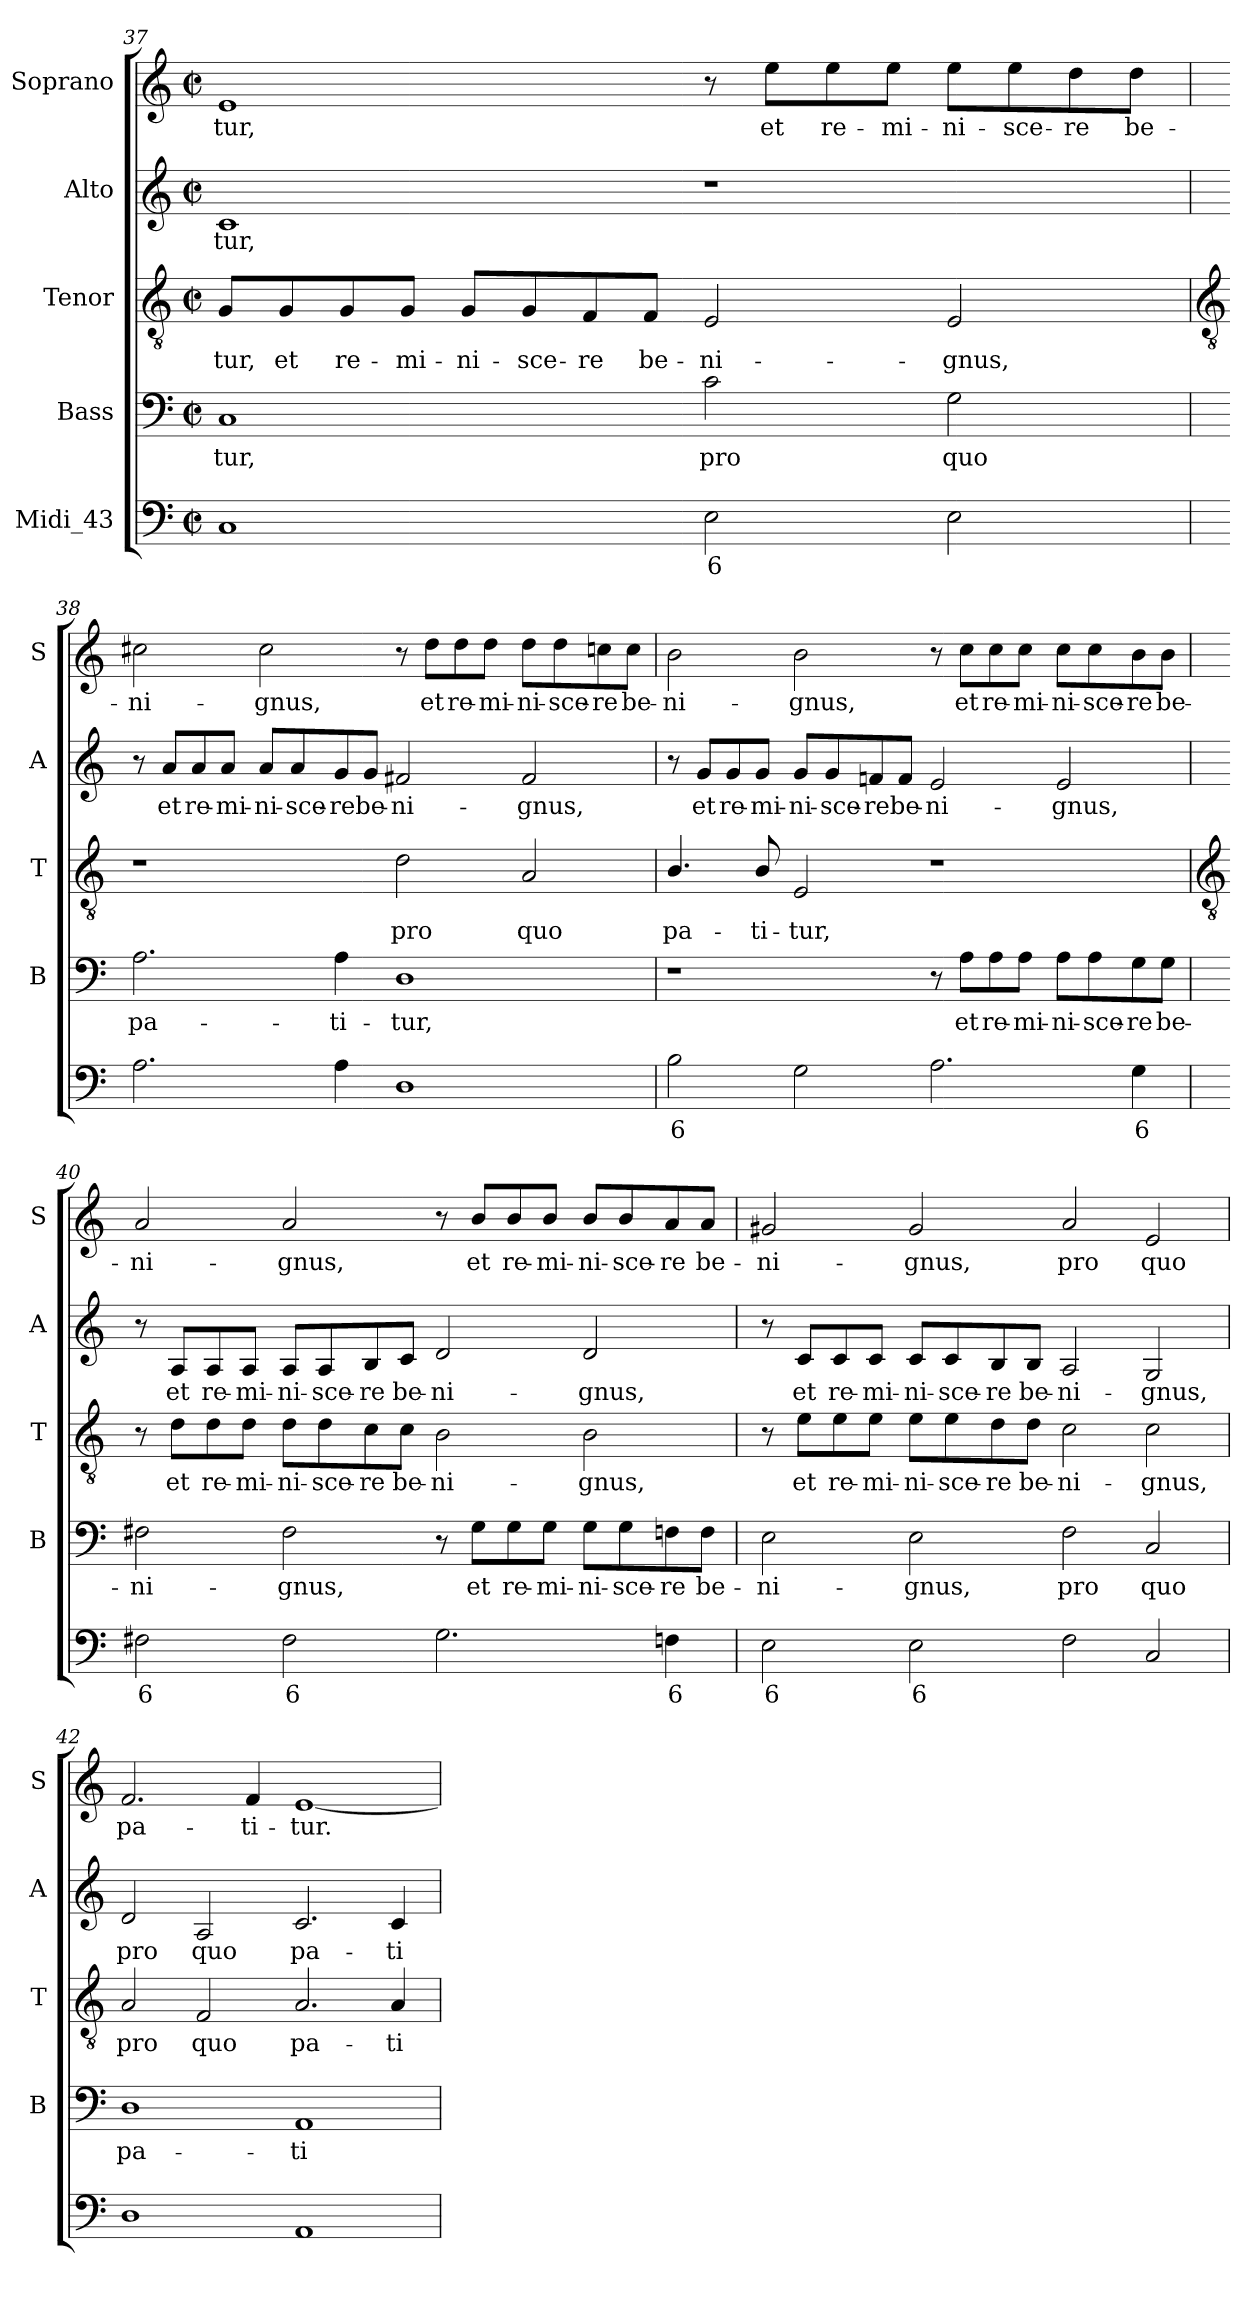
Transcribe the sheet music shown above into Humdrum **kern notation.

**kern	**text	**kern	**text	**kern	**text	**kern	**text	**kern	**text
*part5	*part5	*part4	*part4	*part3	*part3	*part2	*part2	*part1	*part1
*staff5	*staff5	*staff4	*staff4	*staff3	*staff3	*staff2	*staff2	*staff1	*staff1
*I"Midi_43	*	*I"Bass	*	*I"Tenor	*	*I"Alto	*	*I"Soprano	*
*	*	*I'B	*	*I'T	*	*I'A	*	*I'S	*
*clefF4	*	*clefF4	*	*clefGv2	*	*clefG2	*	*clefG2	*
*k[]	*	*k[]	*	*k[]	*	*k[]	*	*k[]	*
*C:	*	*C:	*	*C:	*	*C:	*	*C:	*
*M4/2	*	*M4/2	*	*M4/2	*	*M4/2	*	*M4/2	*
*met(c|)	*	*met(c|)	*	*met(c|)	*	*met(c|)	*	*met(c|)	*
=37	=37	=37	=37	=37	=37	=37	=37	=37	=37
!	!	!	!LO:LY:b	!	!LO:LY:b	!	!LO:LY:b	!	!LO:LY:b
1C	.	1C	-tur,	8G/L	-tur,	1c	-tur,	1e	-tur,
!	!	!	!	!	!LO:LY:b	!	!	!	!
.	.	.	.	8G/	et	.	.	.	.
!	!	!	!	!	!LO:LY:b	!	!	!	!
.	.	.	.	8G/	re-	.	.	.	.
!	!	!	!	!	!LO:LY:b	!	!	!	!
.	.	.	.	8G/J	-mi-	.	.	.	.
!	!	!	!	!	!LO:LY:b	!	!	!	!
.	.	.	.	8G/L	-ni-	.	.	.	.
!	!	!	!	!	!LO:LY:b	!	!	!	!
.	.	.	.	8G/	-sce-	.	.	.	.
!	!	!	!	!	!LO:LY:b	!	!	!	!
.	.	.	.	8F/	-re	.	.	.	.
!	!	!	!	!	!LO:LY:b	!	!	!	!
.	.	.	.	8F/J	be-	.	.	.	.
!	!LO:LY:b	!	!LO:LY:b	!	!LO:LY:b	!	!	!	!
2E	6	2c	pro	2E	-ni-	1r	.	8r	.
!	!	!	!	!	!	!	!	!	!LO:LY:b
.	.	.	.	.	.	.	.	8ee\L	et
!	!	!	!	!	!	!	!	!	!LO:LY:b
.	.	.	.	.	.	.	.	8ee\	re-
!	!	!	!	!	!	!	!	!	!LO:LY:b
.	.	.	.	.	.	.	.	8ee\J	-mi-
!	!	!	!LO:LY:b	!	!LO:LY:b	!	!	!	!LO:LY:b
2E	.	2G	quo	2E	-gnus,	.	.	8ee\L	-ni-
!	!	!	!	!	!	!	!	!	!LO:LY:b
.	.	.	.	.	.	.	.	8ee\	-sce-
!	!	!	!	!	!	!	!	!	!LO:LY:b
.	.	.	.	.	.	.	.	8dd\	-re
!	!	!	!	!	!	!	!	!	!LO:LY:b
.	.	.	.	.	.	.	.	8dd\J	be-
!!LO:LB:g=z
=38	=38	=38	=38	=38	=38	=38	=38	=38	=38
*	*	*	*	*clefGv2	*	*	*	*	*
!	!	!	!LO:LY:b	!	!	!	!	!	!LO:LY:b
2.A	.	2.A	pa-	1r	.	8r	.	2cc#X	-ni-
!	!	!	!	!	!	!	!LO:LY:b	!	!
.	.	.	.	.	.	8a/L	et	.	.
!	!	!	!	!	!	!	!LO:LY:b	!	!
.	.	.	.	.	.	8a/	re-	.	.
!	!	!	!	!	!	!	!LO:LY:b	!	!
.	.	.	.	.	.	8a/J	-mi-	.	.
!	!	!	!	!	!	!	!LO:LY:b	!	!LO:LY:b
.	.	.	.	.	.	8a/L	-ni-	2cc#	-gnus,
!	!	!	!	!	!	!	!LO:LY:b	!	!
.	.	.	.	.	.	8a/	-sce-	.	.
!	!	!	!LO:LY:b	!	!	!	!LO:LY:b	!	!
4A	.	4A	-ti-	.	.	8g/	-re	.	.
!	!	!	!	!	!	!	!LO:LY:b	!	!
.	.	.	.	.	.	8g/J	be-	.	.
!	!	!	!LO:LY:b	!	!LO:LY:b	!	!LO:LY:b	!	!
1D	.	1D	-tur,	2d	pro	2f#X	-ni-	8r	.
!	!	!	!	!	!	!	!	!	!LO:LY:b
.	.	.	.	.	.	.	.	8dd\L	et
!	!	!	!	!	!	!	!	!	!LO:LY:b
.	.	.	.	.	.	.	.	8dd\	re-
!	!	!	!	!	!	!	!	!	!LO:LY:b
.	.	.	.	.	.	.	.	8dd\J	-mi-
!	!	!	!	!	!LO:LY:b	!	!LO:LY:b	!	!LO:LY:b
.	.	.	.	2A	quo	2f#	-gnus,	8dd\L	-ni-
!	!	!	!	!	!	!	!	!	!LO:LY:b
.	.	.	.	.	.	.	.	8dd\	-sce-
!	!	!	!	!	!	!	!	!	!LO:LY:b
.	.	.	.	.	.	.	.	8ccn\	-re
!	!	!	!	!	!	!	!	!	!LO:LY:b
.	.	.	.	.	.	.	.	8cc\J	be-
=39	=39	=39	=39	=39	=39	=39	=39	=39	=39
!	!LO:LY:b	!	!	!	!LO:LY:b	!	!	!	!LO:LY:b
2B	6	1r	.	4.B/	pa-	8r	.	2b	-ni-
!	!	!	!	!	!	!	!LO:LY:b	!	!
.	.	.	.	.	.	8g/L	et	.	.
!	!	!	!	!	!	!	!LO:LY:b	!	!
.	.	.	.	.	.	8g/	re-	.	.
!	!	!	!	!	!LO:LY:b	!	!LO:LY:b	!	!
.	.	.	.	8B/	-ti-	8g/J	-mi-	.	.
!	!	!	!	!	!LO:LY:b	!	!LO:LY:b	!	!LO:LY:b
2G	.	.	.	2E	-tur,	8g/L	-ni-	2b	-gnus,
!	!	!	!	!	!	!	!LO:LY:b	!	!
.	.	.	.	.	.	8g/	-sce-	.	.
!	!	!	!	!	!	!	!LO:LY:b	!	!
.	.	.	.	.	.	8fn/	-re	.	.
!	!	!	!	!	!	!	!LO:LY:b	!	!
.	.	.	.	.	.	8f/J	be-	.	.
!	!	!	!	!	!	!	!LO:LY:b	!	!
2.A	.	8r	.	1r	.	2e	-ni-	8r	.
!	!	!	!LO:LY:b	!	!	!	!	!	!LO:LY:b
.	.	8A\L	et	.	.	.	.	8cc\L	et
!	!	!	!LO:LY:b	!	!	!	!	!	!LO:LY:b
.	.	8A\	re-	.	.	.	.	8cc\	re-
!	!	!	!LO:LY:b	!	!	!	!	!	!LO:LY:b
.	.	8A\J	-mi-	.	.	.	.	8cc\J	-mi-
!	!	!	!LO:LY:b	!	!	!	!LO:LY:b	!	!LO:LY:b
.	.	8A\L	-ni-	.	.	2e	-gnus,	8cc\L	-ni-
!	!	!	!LO:LY:b	!	!	!	!	!	!LO:LY:b
.	.	8A\	-sce-	.	.	.	.	8cc\	-sce-
!	!LO:LY:b	!	!LO:LY:b	!	!	!	!	!	!LO:LY:b
4G	6	8G\	-re	.	.	.	.	8b\	-re
!	!	!	!LO:LY:b	!	!	!	!	!	!LO:LY:b
.	.	8G\J	be-	.	.	.	.	8b\J	be-
!!LO:LB:g=z
=40	=40	=40	=40	=40	=40	=40	=40	=40	=40
*	*	*	*	*clefGv2	*	*	*	*	*
!	!LO:LY:b	!	!LO:LY:b	!	!	!	!	!	!LO:LY:b
2F#X	6	2F#X	-ni-	8r	.	8r	.	2a	-ni-
!	!	!	!	!	!LO:LY:b	!	!LO:LY:b	!	!
.	.	.	.	8d\L	et	8A/L	et	.	.
!	!	!	!	!	!LO:LY:b	!	!LO:LY:b	!	!
.	.	.	.	8d\	re-	8A/	re-	.	.
!	!	!	!	!	!LO:LY:b	!	!LO:LY:b	!	!
.	.	.	.	8d\J	-mi-	8A/J	-mi-	.	.
!	!LO:LY:b	!	!LO:LY:b	!	!LO:LY:b	!	!LO:LY:b	!	!LO:LY:b
2F#	6	2F#	-gnus,	8d\L	-ni-	8A/L	-ni-	2a	-gnus,
!	!	!	!	!	!LO:LY:b	!	!LO:LY:b	!	!
.	.	.	.	8d\	-sce-	8A/	-sce-	.	.
!	!	!	!	!	!LO:LY:b	!	!LO:LY:b	!	!
.	.	.	.	8c\	-re	8B/	-re	.	.
!	!	!	!	!	!LO:LY:b	!	!LO:LY:b	!	!
.	.	.	.	8c\J	be-	8c/J	be-	.	.
!	!	!	!	!	!LO:LY:b	!	!LO:LY:b	!	!
2.G	.	8r	.	2B	-ni-	2d	-ni-	8r	.
!	!	!	!LO:LY:b	!	!	!	!	!	!LO:LY:b
.	.	8G\L	et	.	.	.	.	8b/L	et
!	!	!	!LO:LY:b	!	!	!	!	!	!LO:LY:b
.	.	8G\	re-	.	.	.	.	8b/	re-
!	!	!	!LO:LY:b	!	!	!	!	!	!LO:LY:b
.	.	8G\J	-mi-	.	.	.	.	8b/J	-mi-
!	!	!	!LO:LY:b	!	!LO:LY:b	!	!LO:LY:b	!	!LO:LY:b
.	.	8G\L	-ni-	2B	-gnus,	2d	-gnus,	8b/L	-ni-
!	!	!	!LO:LY:b	!	!	!	!	!	!LO:LY:b
.	.	8G\	-sce-	.	.	.	.	8b/	-sce-
!	!LO:LY:b	!	!LO:LY:b	!	!	!	!	!	!LO:LY:b
4Fn	6	8Fn\	-re	.	.	.	.	8a/	-re
!	!	!	!LO:LY:b	!	!	!	!	!	!LO:LY:b
.	.	8F\J	be-	.	.	.	.	8a/J	be-
=41	=41	=41	=41	=41	=41	=41	=41	=41	=41
!	!LO:LY:b	!	!LO:LY:b	!	!	!	!	!	!LO:LY:b
2E	6	2E	-ni-	8r	.	8r	.	2g#X	-ni-
!	!	!	!	!	!LO:LY:b	!	!LO:LY:b	!	!
.	.	.	.	8e\L	et	8c/L	et	.	.
!	!	!	!	!	!LO:LY:b	!	!LO:LY:b	!	!
.	.	.	.	8e\	re-	8c/	re-	.	.
!	!	!	!	!	!LO:LY:b	!	!LO:LY:b	!	!
.	.	.	.	8e\J	-mi-	8c/J	-mi-	.	.
!	!LO:LY:b	!	!LO:LY:b	!	!LO:LY:b	!	!LO:LY:b	!	!LO:LY:b
2E	6	2E	-gnus,	8e\L	-ni-	8c/L	-ni-	2g#	-gnus,
!	!	!	!	!	!LO:LY:b	!	!LO:LY:b	!	!
.	.	.	.	8e\	-sce-	8c/	-sce-	.	.
!	!	!	!	!	!LO:LY:b	!	!LO:LY:b	!	!
.	.	.	.	8d\	-re	8B/	-re	.	.
!	!	!	!	!	!LO:LY:b	!	!LO:LY:b	!	!
.	.	.	.	8d\J	be-	8B/J	be-	.	.
!	!	!	!LO:LY:b	!	!LO:LY:b	!	!LO:LY:b	!	!LO:LY:b
2F	.	2F	pro	2c	-ni-	2A	-ni-	2a	pro
!	!	!	!LO:LY:b	!	!LO:LY:b	!	!LO:LY:b	!	!LO:LY:b
2C	.	2C	quo	2c	-gnus,	2G	-gnus,	2e	quo
=42	=42	=42	=42	=42	=42	=42	=42	=42	=42
!	!	!	!LO:LY:b	!	!LO:LY:b	!	!LO:LY:b	!	!LO:LY:b
1D	.	1D	pa-	2A	pro	2d	pro	2.f	pa-
!	!	!	!	!	!LO:LY:b	!	!LO:LY:b	!	!
.	.	.	.	2F	quo	2A	quo	.	.
!	!	!	!	!	!	!	!	!	!LO:LY:b
.	.	.	.	.	.	.	.	4f	-ti-
!	!	!	!LO:LY:b	!	!LO:LY:b	!	!LO:LY:b	!	!LO:LY:b
1AA	.	1AA	-ti-	2.A	pa-	2.c	pa-	[1e	-tur.
!	!	!	!	!	!LO:LY:b	!	!LO:LY:b	!	!
.	.	.	.	4A	-ti-	4c	-ti-	.	.
=	=	=	=	=	=	=	=	=	=
*-	*-	*-	*-	*-	*-	*-	*-	*-	*-
